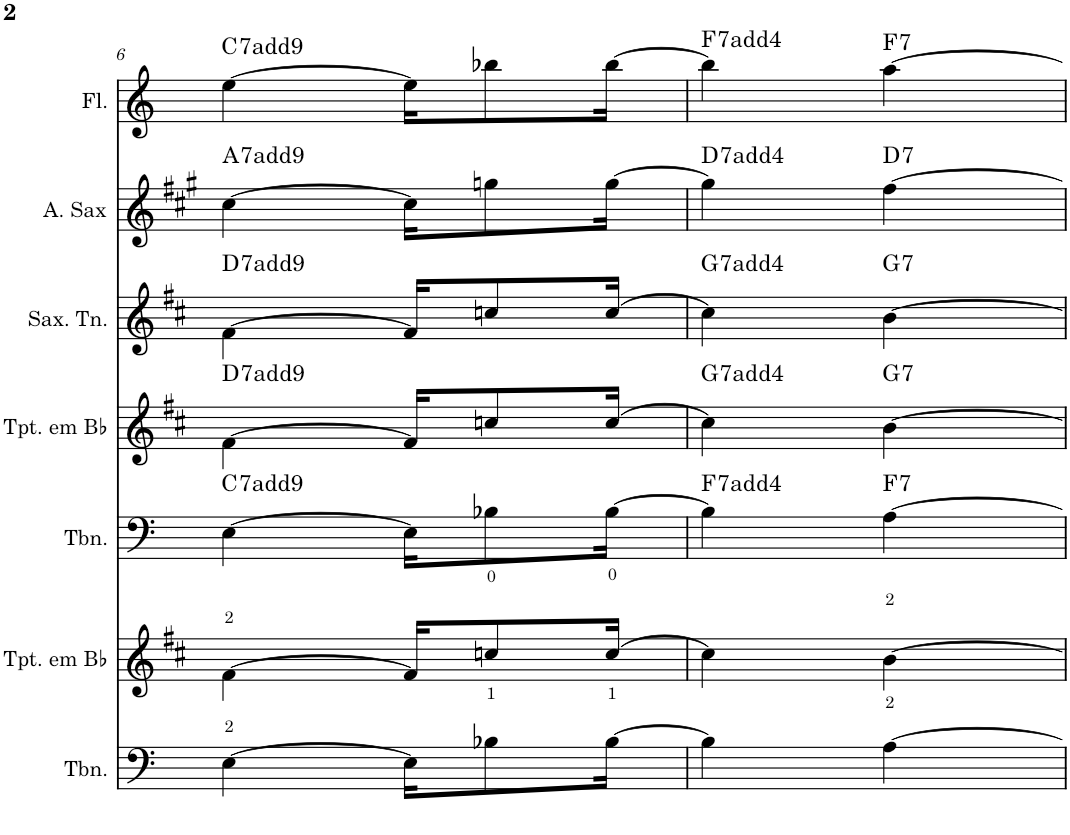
**kern	**kern	**kern	**harte	**kern	**harte	**kern	**harte	**kern	**harte	**kern	**harte
*part7	*part6	*part5	*part5	*part4	*part4	*part3	*part3	*part2	*part2	*part1	*part1
*staff7	*staff6	*staff5	*	*staff4	*	*staff3	*	*staff2	*	*staff1	*
*I"Trombone	*I"Trompete em Bb	*I"Trombone	*	*I"Trompete em Bb	*	*I"Saxofone Tenor	*	*I"Saxofone Alto	*	*I"Flauta Transversal	*
*I'Tbn.	*I'Tpt. em Bb	*I'Tbn.	*	*I'Tpt. em Bb	*	*I'Sax. Tn.	*	*	*	*I'Fl.	*
!!LO:PB:g=z
*clefF4	*clefG2	*clefF4	*	*clefG2	*	*clefG2	*	*clefG2	*	*clefG2	*
*	*Trd1c2	*	*	*Trd1c2	*	*Trd8c14	*	*Trd5c9	*	*	*
*k[]	*k[f#c#]	*k[]	*	*k[f#c#]	*	*k[f#c#]	*	*k[f#c#g#]	*	*k[]	*
*M2/4	*M2/4	*M2/4	*	*M2/4	*	*M2/4	*	*M2/4	*	*M2/4	*
=6	=6	=6	=6	=6	=6	=6	=6	=6	=6	=6	=6
!	!	!	!LO:H:kt=7	!	!LO:H:kt=7	!	!LO:H:kt=7	!	!LO:H:kt=7	!	!LO:H:kt=7
[4E\	[4f#\	[4E\	C:7(9)	[4f#\	D:7(9)	[4f#\	D:7(9)	[4cc#\	A:7(9)	[4ee\	C:7(9)
16E\KL]	16f#/KL]	16E\KL]	.	16f#/KL]	.	16f#/KL]	.	16cc#\KL]	.	16ee\KL]	.
8B-X\	8ccn/	8B-X\	.	8ccn/	.	8ccn/	.	8ggn\	.	8bb-X\	.
[16B-\Jk	[16cc/Jk	[16B-\Jk	.	[16cc/Jk	.	[16cc/Jk	.	[16gg\Jk	.	[16bb-\Jk	.
=7	=7	=7	=7	=7	=7	=7	=7	=7	=7	=7	=7
!	!	!	!LO:H:kt=7	!	!LO:H:kt=7	!	!LO:H:kt=7	!	!LO:H:kt=7	!	!LO:H:kt=7
4B-\]	4cc\]	4B-\]	F:7(4)	4cc\]	G:7(4)	4cc\]	G:7(4)	4gg\]	D:7(4)	4bb-\]	F:7(4)
!	!	!	!LO:H:kt=7	!	!LO:H:kt=7	!	!LO:H:kt=7	!	!LO:H:kt=7	!	!LO:H:kt=7
[4A\	[4b\	[4A\	F:7	[4b\	G:7	[4b\	G:7	[4ff#\	D:7	[4aa\	F:7
=	=	=	=	=	=	=	=	=	=	=	=
*-	*-	*-	*-	*-	*-	*-	*-	*-	*-	*-	*-
